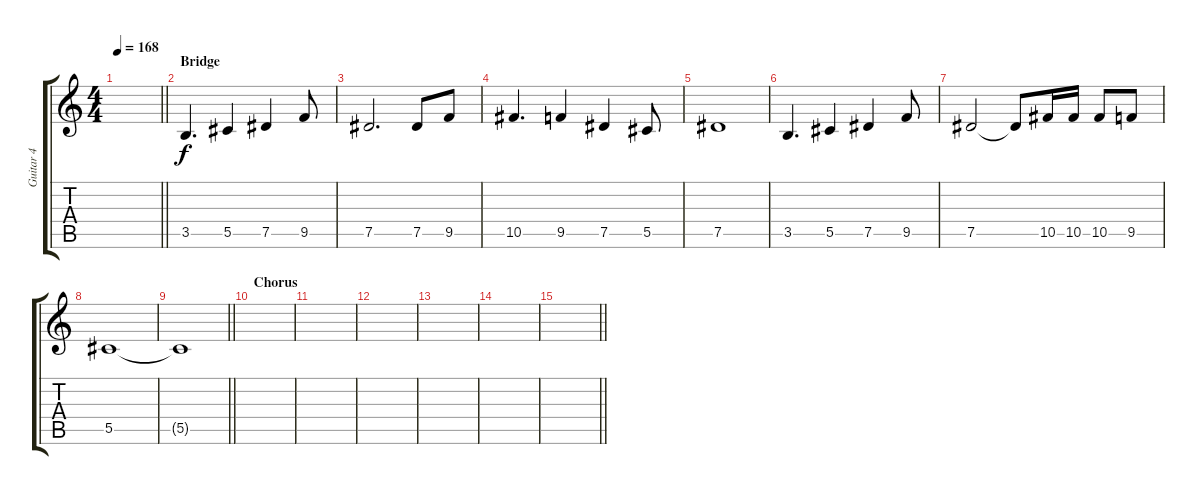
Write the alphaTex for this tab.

\track ("Guitar 4" "Guitar 4") {instrument distortionguitar}
\staff {score tabs}
\tuning (Eb4 Bb3 Gb3 Db3 Ab2 Eb2) {hide}
\ts (4 4)
\tempo 168
\clef g2
\barLineRight lightlight
\ks c
|
\section ("" "Bridge")
3.5.4{d} 5.5.4 7.5.4 9.5.8 |
7.5.2{d} 7.5.8 9.5.8 |
10.5.4{d} 9.5.4 7.5.4 5.5.8 |
7.5.1 |
3.5.4{d} 5.5.4 7.5.4 9.5.8 |
7.5.2 7.5{t}.8 10.5.16 10.5.16 10.5.8 9.5.8 |
5.5.1{volume 0} |
\barLineRight lightlight
5.5{t}.1 |
\section ("" "Chorus")
|
|
|
|
|
\barLineRight lightlight
